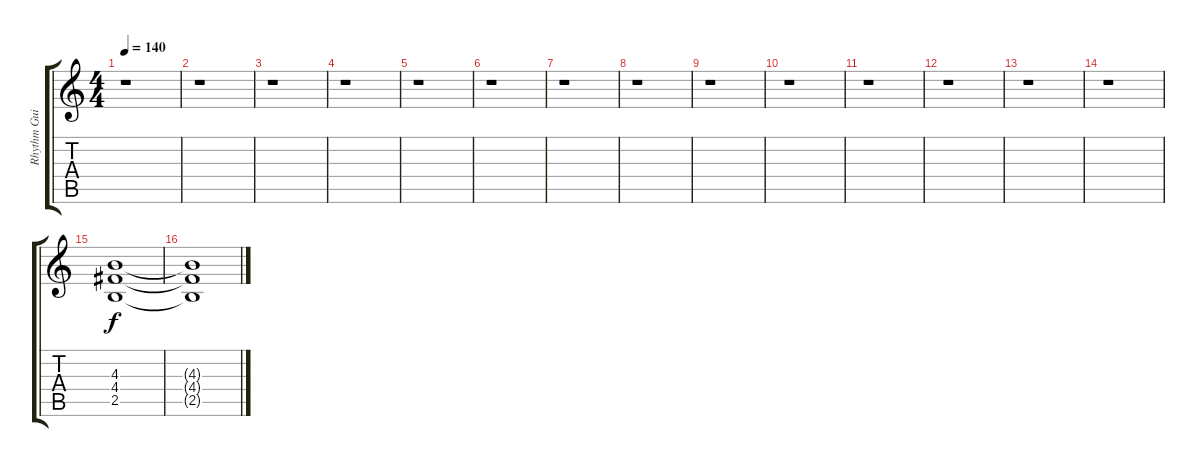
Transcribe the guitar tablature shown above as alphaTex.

\track ("Rhythm Guitar" "Rhythm Gui") {instrument overdrivenguitar}
\staff {score tabs}
\tuning (E4 B3 G3 D3 A2 E2) {hide}
\ts (4 4)
\tempo 140
\clef g2
\ks c
r.1{dy f} |
r.1 |
r.1 |
r.1 |
r.1 |
r.1 |
r.1 |
r.1 |
r.1 |
r.1 |
r.1 |
r.1 |
r.1 |
r.1 |
(4.3 4.4 2.5).1 |
(4.3{t} 4.4{t} 2.5{t}).1
